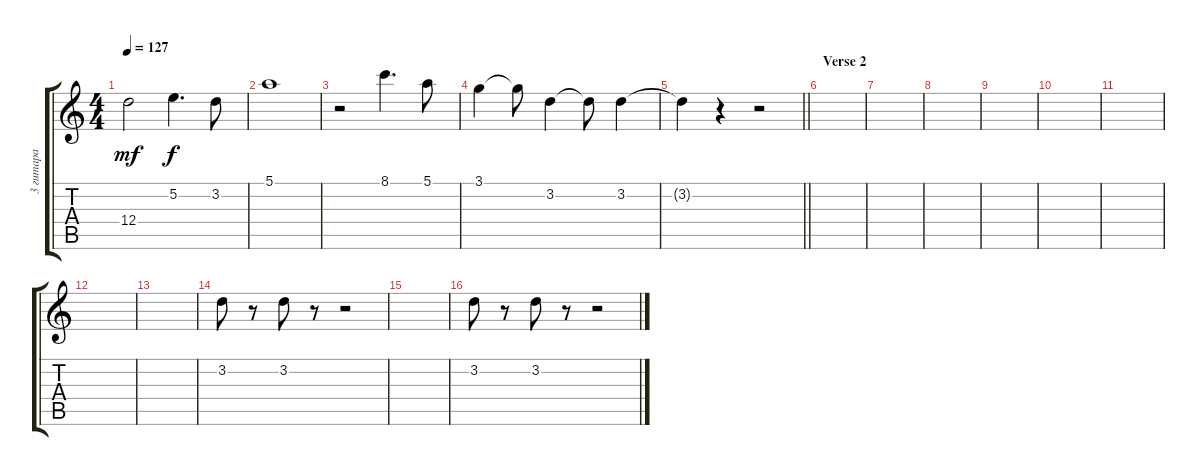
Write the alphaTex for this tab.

\track ("3 гитара" "3 гитара") {instrument acousticguitarsteel}
\staff {score tabs}
\tuning (E4 B3 G3 D3 A2 E2) {hide}
\ts (4 4)
\tempo 127
\clef g2
\ks c
12.4.2{dy mf} 5.2.4{d dy f} 3.2.8 |
5.1.1 |
r.2 8.1.4{d} 5.1.8 |
3.1.4 3.1{t}.8 3.2.4 3.2{t}.8 3.2.4 |
\barLineRight lightlight
3.2{t}.4 r.4 r.2 |
\section ("" "Verse 2")
|
|
|
|
|
|
|
|
3.2.8 r.8 3.2.8 r.8 r.2 |
|
3.2.8 r.8 3.2.8 r.8 r.2
